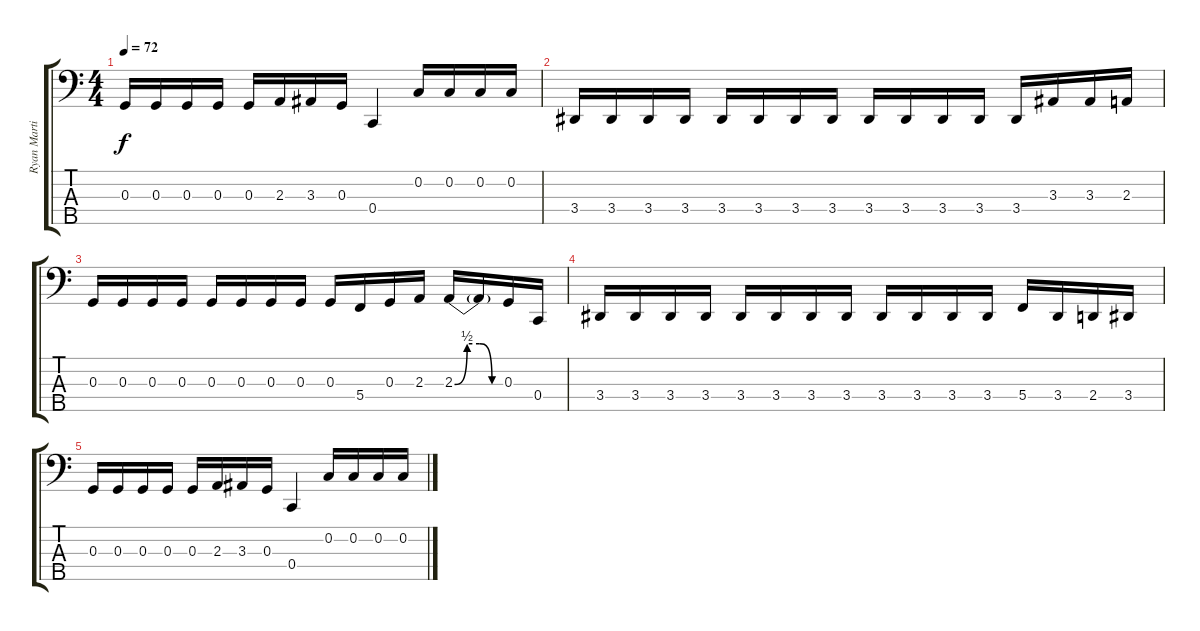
\track ("Ryan Martinie \"Rü-D\" (Sound Effect)" "Ryan Marti") {instrument electricbasspick}
\staff {score tabs}
\tuning (F2 C2 G1 C1 G0) {hide}
\ts (4 4)
\tempo 72
\clef f4
\ks c
0.3.16{dy f} 0.3.16 0.3.16 0.3.16 0.3.16 2.3.16 3.3.16 0.3.16 0.4.4 0.2.16 0.2.16 0.2.16 0.2.16 |
3.4.16{volume 8} 3.4.16 3.4.16 3.4.16 3.4.16 3.4.16 3.4.16 3.4.16 3.4.16 3.4.16 3.4.16 3.4.16 3.4.16 3.3.16 3.3.16 2.3.16 |
0.3.16 0.3.16 0.3.16 0.3.16 0.3.16 0.3.16 0.3.16 0.3.16 0.3.16 5.4.16 0.3.16 2.3.16 2.3{be (custom 0 0 15 2 30 2 45 0 60 0)}.16 2.3{t}.16 0.3.16 0.4.16 |
3.4.16{volume 4} 3.4.16 3.4.16 3.4.16 3.4.16 3.4.16 3.4.16 3.4.16 3.4.16 3.4.16 3.4.16 3.4.16 5.4.16 3.4.16 2.4.16 3.4.16 |
0.3.16{volume 1} 0.3.16 0.3.16 0.3.16 0.3.16 2.3.16 3.3.16 0.3.16 0.4.4 0.2.16 0.2.16 0.2.16 0.2.16
